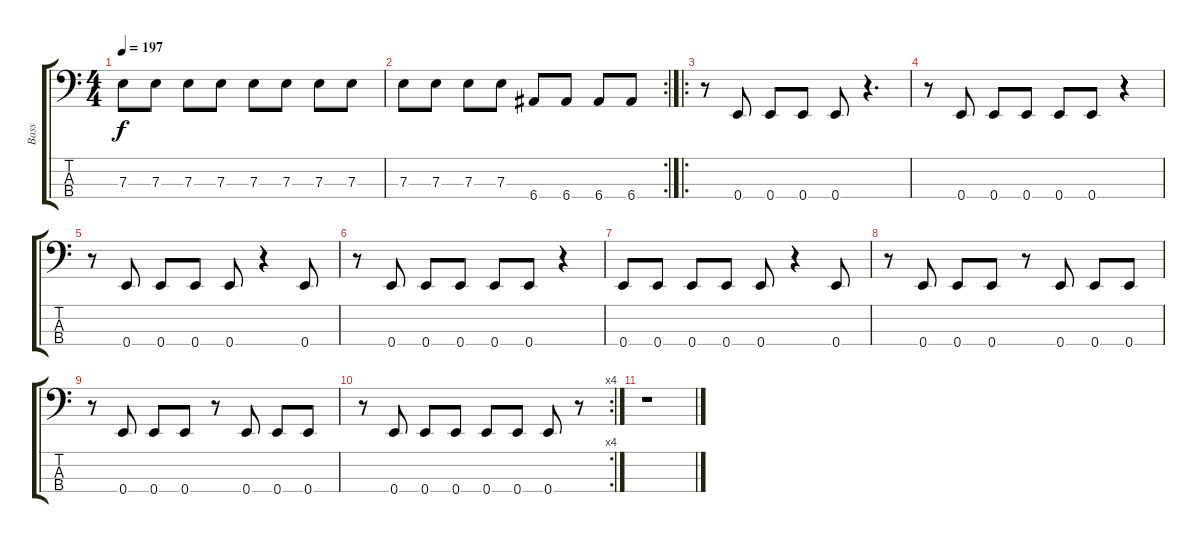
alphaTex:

\track ("Bass" "Bass") {instrument electricbassfinger}
\staff {score tabs}
\tuning (G2 D2 A1 E1) {hide}
\ts (4 4)
\tempo 197
\clef f4
\ks c
7.3.8{dy f} 7.3.8 7.3.8 7.3.8 7.3.8 7.3.8 7.3.8 7.3.8 |
\rc 2
7.3.8 7.3.8 7.3.8 7.3.8 6.4.8 6.4.8 6.4.8 6.4.8 |
\ro
r.8 0.4.8 0.4.8 0.4.8 0.4.8 r.4{d} |
r.8 0.4.8 0.4.8 0.4.8 0.4.8 0.4.8 r.4 |
r.8 0.4.8 0.4.8 0.4.8 0.4.8 r.4 0.4.8 |
r.8 0.4.8 0.4.8 0.4.8 0.4.8 0.4.8 r.4 |
0.4.8 0.4.8 0.4.8 0.4.8 0.4.8 r.4 0.4.8 |
r.8 0.4.8 0.4.8 0.4.8 r.8 0.4.8 0.4.8 0.4.8 |
r.8 0.4.8 0.4.8 0.4.8 r.8 0.4.8 0.4.8 0.4.8 |
\rc 4
r.8 0.4.8 0.4.8 0.4.8 0.4.8 0.4.8 0.4.8 r.8 |
r.1
